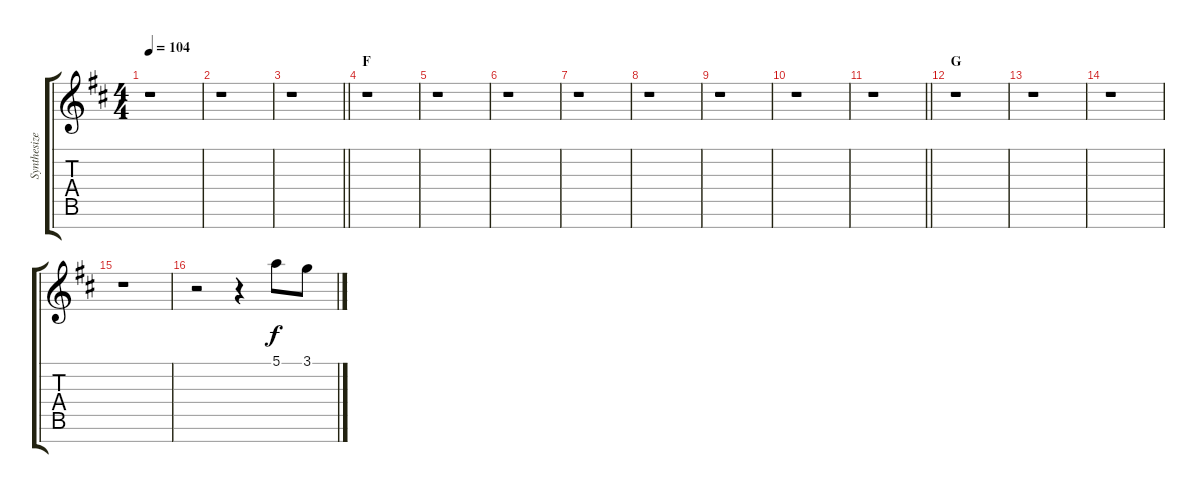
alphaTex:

\track ("Synthesizer I" "Synthesize") {instrument lead2sawtooth}
\staff {score tabs}
\tuning (E5 B4 G4 D4 A3 E3 B2) {hide}
\ts (4 4)
\tempo 104
\clef g2
\ks d
r.1{dy ff} |
r.1 |
\barLineRight lightlight
r.1 |
\section ("" "F")
r.1 |
r.1 |
r.1 |
r.1 |
r.1 |
r.1 |
r.1 |
\barLineRight lightlight
r.1 |
\section ("" "G")
r.1 |
r.1 |
r.1 |
r.1 |
r.2 r.4 5.1.8{dy f} 3.1.8
